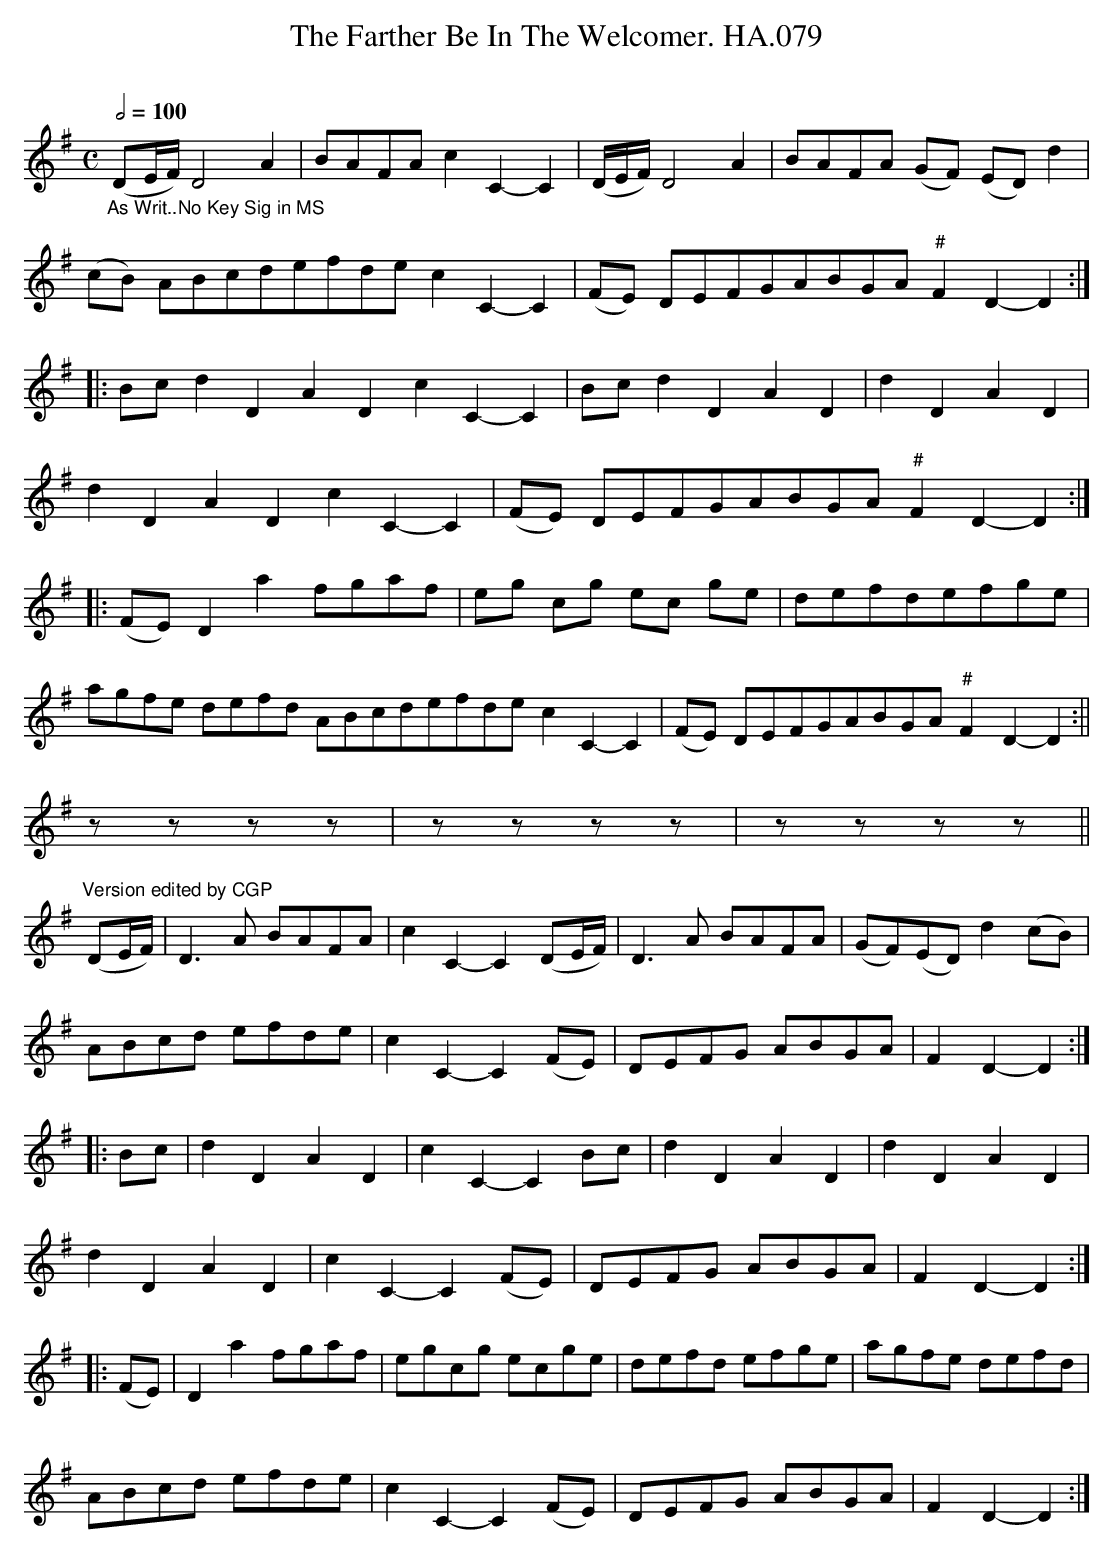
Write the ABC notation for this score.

X:1
T:Farther Be In The Welcomer. HA.079, The
M:C
L:1/8
Q:1/2=100
O:
K:G
"_As Writ..No Key Sig in MS"\
(DE/F/) D4A2|BAFA c2C2-C2|(D/E/F/) D4A2|BAFA (GF) (ED) d2|
(cB) ABcdefde c2C2-C2|(FE) DEFGABGA "#"F2 D2-D2:|
|:Bcd2D2A2D2 c2C2-C2|Bcd2D2A2D2|d2D2A2D2|
d2D2A2D2c2C2-C2|(FE) DEFGABGA "#"F2 D2-D2:|
|:(FE)D2a2 fgaf|eg cg ec ge|defdefge|
agfe defd ABcdefde c2 C2-C2|(FE) DEFGABGA "#"F2D2-D2:||
zzzz|zzzz|zzzz||
"^Version edited by CGP"\
(DE/F/)| D3A BAFA| c2C2-C2 (DE/F/) |D3A BAFA| (GF)(ED) d2(cB)|
ABcd efde| c2C2-C2 (FE)| DEFG ABGA| F2D2-D2:|
|:Bc|d2D2A2D2| c2C2-C2 Bc|d2D2A2D2|d2D2A2D2|
d2D2A2D2|c2C2-C2 (FE)| DEFG ABGA| F2D2-D2:|
|:(FE)|D2a2fgaf|egcg ecge|defd efge|agfe defd |
ABcd efde| c2 C2-C2 (FE)| DEFG ABGA |F2D2-D2:|
